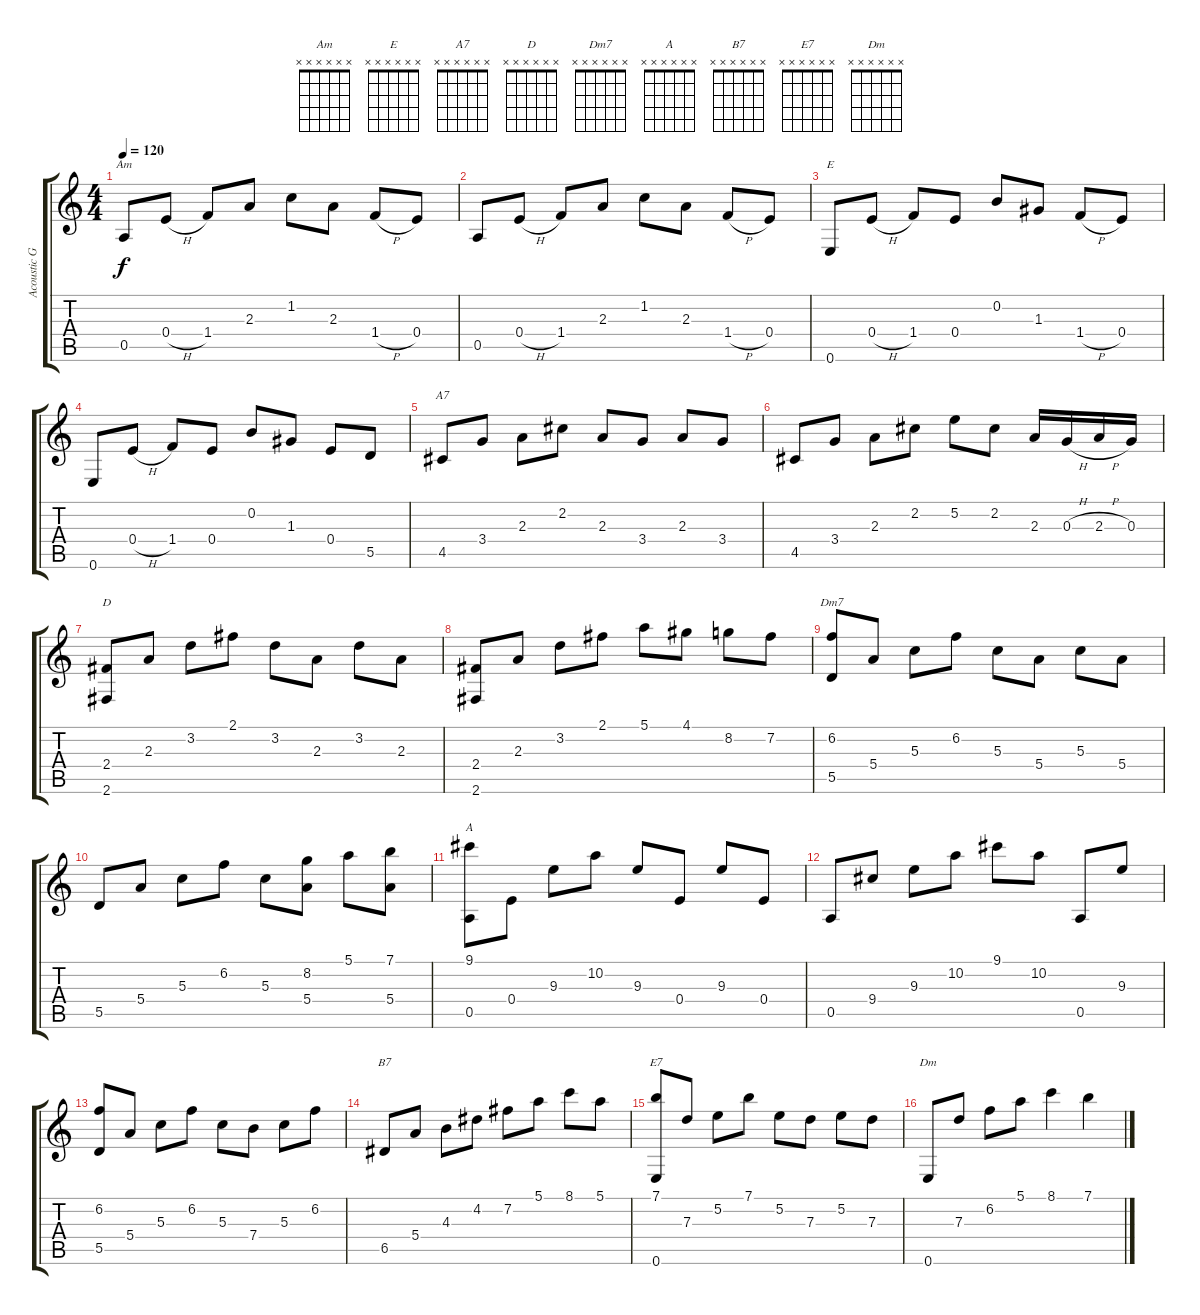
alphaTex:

\track ("Acoustic Guitar" "Acoustic G") {instrument acousticguitarnylon}
\staff {score tabs}
\tuning (E4 B3 G3 E3 A2 E2) {hide}
\chord ("Am" x x x x x x) {firstfret 0}
\chord ("E" x x x x x x) {firstfret 0}
\chord ("A7" x x x x x x) {firstfret 0}
\chord ("D" x x x x x x) {firstfret 0}
\chord ("Dm7" x x x x x x) {firstfret 0}
\chord ("A" x x x x x x) {firstfret 0}
\chord ("B7" x x x x x x) {firstfret 0}
\chord ("E7" x x x x x x) {firstfret 0}
\chord ("Dm" x x x x x x) {firstfret 0}
\ts (4 4)
\tempo 120
\clef g2
\ks c
0.5.8{ch "Am" dy f instrument acousticguitarnylon} 0.4{h}.8 1.4.8 2.3.8 1.2.8 2.3.8 1.4{h}.8 0.4.8 |
0.5.8 0.4{h}.8 1.4.8 2.3.8 1.2.8 2.3.8 1.4{h}.8 0.4.8 |
0.6.8{ch "E"} 0.4{h}.8 1.4.8 0.4.8 0.2.8 1.3.8 1.4{h}.8 0.4.8 |
0.6.8 0.4{h}.8 1.4.8 0.4.8 0.2.8 1.3.8 0.4.8 5.5.8 |
4.5.8{ch "A7"} 3.4.8 2.3.8 2.2.8 2.3.8 3.4.8 2.3.8 3.4.8 |
4.5.8 3.4.8 2.3.8 2.2.8 5.2.8 2.2.8 2.3.16 0.3{h}.16 2.3{h}.16 0.3.16 |
(2.4 2.6).8{ch "D"} 2.3.8 3.2.8 2.1.8 3.2.8 2.3.8 3.2.8 2.3.8 |
(2.4 2.6).8 2.3.8 3.2.8 2.1.8 5.1.8 4.1.8 8.2.8 7.2.8 |
(6.2 5.5).8{ch "Dm7"} 5.4.8 5.3.8 6.2.8 5.3.8 5.4.8 5.3.8 5.4.8 |
5.5.8 5.4.8 5.3.8 6.2.8 5.3.8 (8.2 5.4).8 5.1.8 (7.1 5.4).8 |
(9.1 0.5).8{ch "A"} 0.4.8 9.3.8 10.2.8 9.3.8 0.4.8 9.3.8 0.4.8 |
0.5.8 9.4.8 9.3.8 10.2.8 9.1.8 10.2.8 0.5.8 9.3.8 |
(6.2 5.5).8 5.4.8 5.3.8 6.2.8 5.3.8 7.4.8 5.3.8 6.2.8 |
6.5.8{ch "B7"} 5.4.8 4.3.8 4.2.8 7.2.8 5.1.8 8.1.8 5.1.8 |
(7.1 0.6).8{ch "E7"} 7.3.8 5.2.8 7.1.8 5.2.8 7.3.8 5.2.8 7.3.8 |
0.6.8{ch "Dm"} 7.3.8 6.2.8 5.1.8 8.1.4 7.1.4
